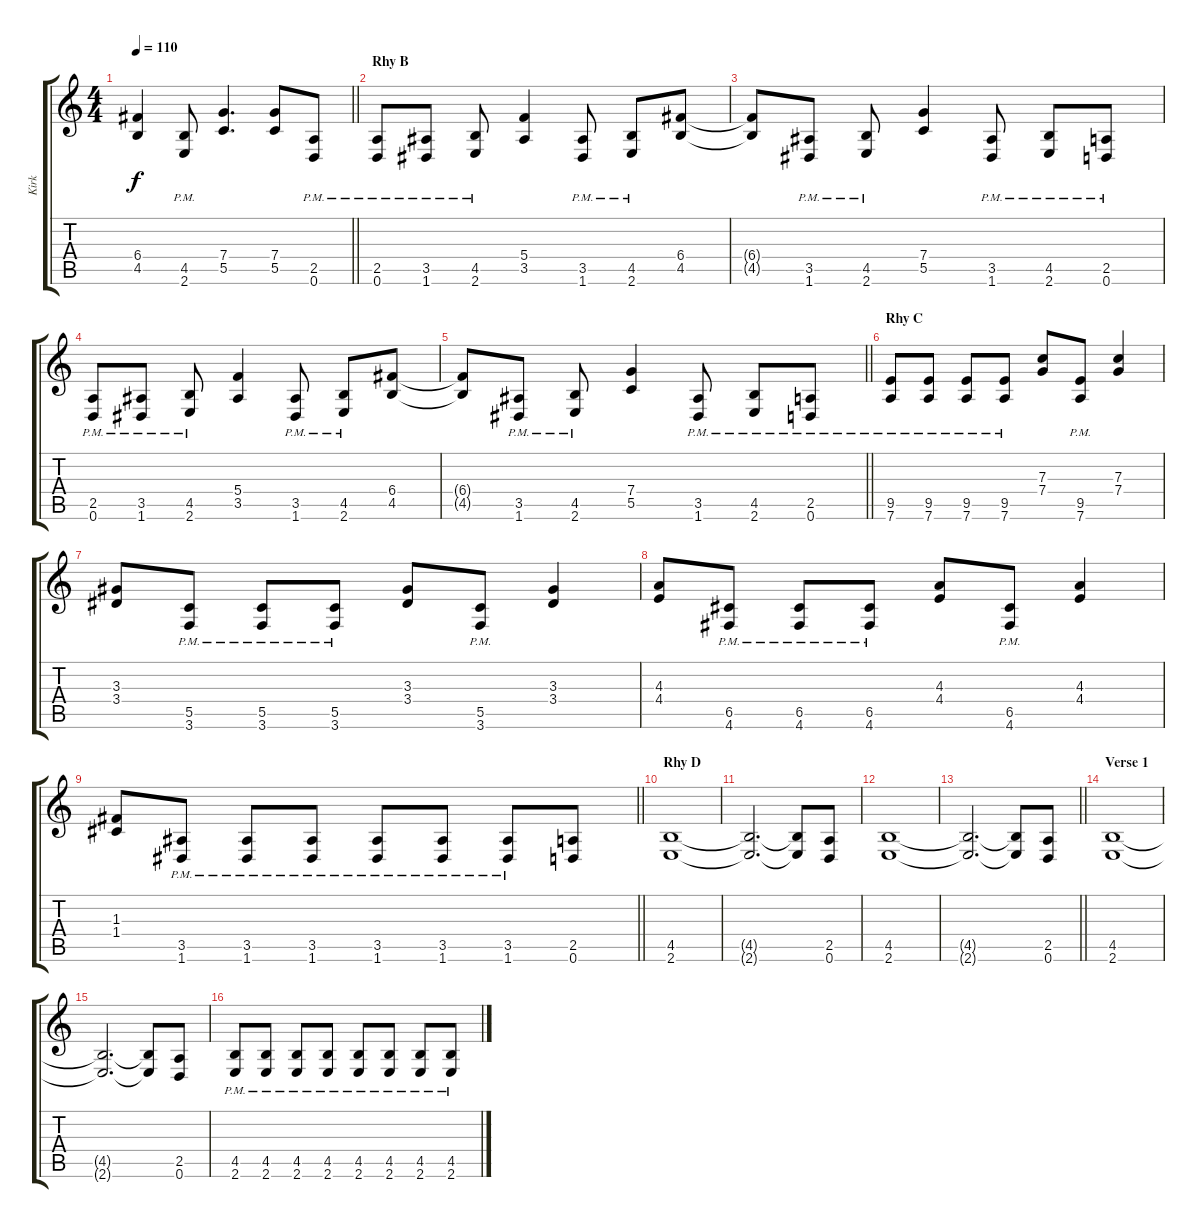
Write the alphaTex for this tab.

\track ("Kirk" "Kirk") {instrument distortionguitar}
\staff {score tabs}
\tuning (D4 A3 F3 C3 G2 D2) {hide}
\ts (4 4)
\tempo 110
\clef g2
\barLineRight lightlight
\ks c
(6.4{t} 4.5{t}).4{dy f} (4.5{pm} 2.6{pm}).8 (7.4 5.5).4{d} (7.4 5.5).8 (2.5{pm} 0.6{pm}).8 |
\section ("" "Rhy B")
(2.5{pm} 0.6{pm}).8 (3.5{pm} 1.6{pm}).8 (4.5{pm} 2.6{pm}).8 (5.4 3.5).4 (3.5{pm} 1.6{pm}).8 (4.5{pm} 2.6{pm}).8 (6.4 4.5).8 |
(6.4{t} 4.5{t}).8 (3.5{pm} 1.6{pm}).8 (4.5{pm} 2.6{pm}).8 (7.4 5.5).4 (3.5{pm} 1.6{pm}).8 (4.5{pm} 2.6{pm}).8 (2.5{pm} 0.6{pm}).8 |
(2.5{pm} 0.6{pm}).8 (3.5{pm} 1.6{pm}).8 (4.5{pm} 2.6{pm}).8 (5.4 3.5).4 (3.5{pm} 1.6{pm}).8 (4.5{pm} 2.6{pm}).8 (6.4 4.5).8 |
\barLineRight lightlight
(6.4{t} 4.5{t}).8 (3.5{pm} 1.6{pm}).8 (4.5{pm} 2.6{pm}).8 (7.4 5.5).4 (3.5{pm} 1.6{pm}).8 (4.5{pm} 2.6{pm}).8 (2.5{pm} 0.6{pm}).8 |
\section ("" "Rhy C")
(9.5{pm} 7.6{pm}).8 (9.5{pm} 7.6{pm}).8 (9.5{pm} 7.6{pm}).8 (9.5{pm} 7.6{pm}).8 (7.3 7.4).8 (9.5{pm} 7.6{pm}).8 (7.3 7.4).4 |
(3.3 3.4).8 (5.5{pm} 3.6{pm}).8 (5.5{pm} 3.6{pm}).8 (5.5{pm} 3.6{pm}).8 (3.3 3.4).8 (5.5{pm} 3.6{pm}).8 (3.3 3.4).4 |
(4.3 4.4).8 (6.5{pm} 4.6{pm}).8 (6.5{pm} 4.6{pm}).8 (6.5{pm} 4.6{pm}).8 (4.3 4.4).8 (6.5{pm} 4.6{pm}).8 (4.3 4.4).4 |
\barLineRight lightlight
(1.3 1.4).8 (3.5{pm} 1.6{pm}).8 (3.5{pm} 1.6{pm}).8 (3.5{pm} 1.6{pm}).8 (3.5{pm} 1.6{pm}).8 (3.5{pm} 1.6{pm}).8 (3.5{pm} 1.6{pm}).8 (2.5 0.6).8 |
\section ("" "Rhy D")
(4.5 2.6).1 |
(4.5{t} 2.6{t}).2{d} (4.5{t} 2.6{t}).8 (2.5 0.6).8 |
(4.5 2.6).1 |
\barLineRight lightlight
(4.5{t} 2.6{t}).2{d} (4.5{t} 2.6{t}).8 (2.5 0.6).8 |
\section ("" "Verse 1")
(4.5 2.6).1 |
(4.5{t} 2.6{t}).2{d} (4.5{t} 2.6{t}).8 (2.5 0.6).8 |
(4.5{pm} 2.6{pm}).8 (4.5{pm} 2.6{pm}).8 (4.5{pm} 2.6{pm}).8 (4.5{pm} 2.6{pm}).8 (4.5{pm} 2.6{pm}).8 (4.5{pm} 2.6{pm}).8 (4.5{pm} 2.6{pm}).8 (4.5{pm} 2.6{pm}).8
